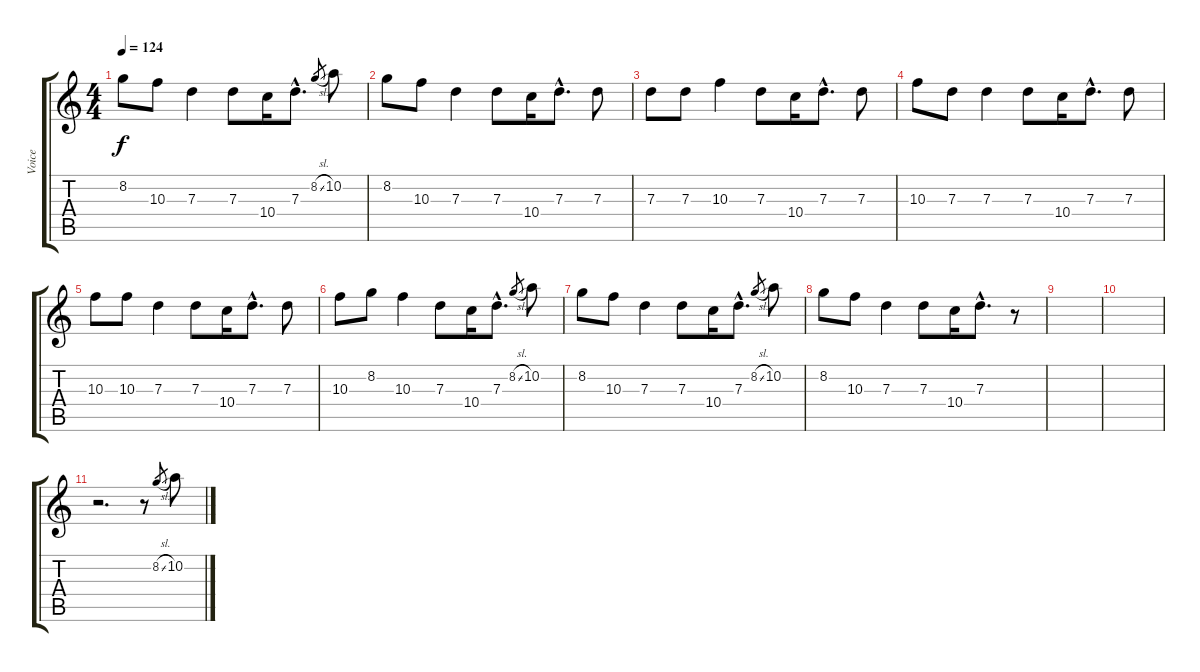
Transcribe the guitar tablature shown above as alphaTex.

\track ("Voice" "Voice") {instrument acousticguitarnylon}
\staff {score tabs}
\tuning (E4 B3 G3 D3 A2 E2) {hide}
\ts (4 4)
\tempo 124
\clef g2
\ks c
8.2.8{dy f} 10.3.8 7.3.4 7.3.8 10.4.16 7.3{hac}.8{d} 8.2{sl}.8{gr} 10.2.8 |
8.2.8 10.3.8 7.3.4 7.3.8 10.4.16 7.3{hac}.8{d} 7.3.8 |
7.3.8 7.3.8 10.3.4 7.3.8 10.4.16 7.3{hac}.8{d} 7.3.8 |
10.3.8 7.3.8 7.3.4 7.3.8 10.4.16 7.3{hac}.8{d} 7.3.8 |
10.3.8 10.3.8 7.3.4 7.3.8 10.4.16 7.3{hac}.8{d} 7.3.8 |
10.3.8 8.2.8 10.3.4 7.3.8 10.4.16 7.3{hac}.8{d} 8.2{sl}.8{gr} 10.2.8 |
8.2.8 10.3.8 7.3.4 7.3.8 10.4.16 7.3{hac}.8{d} 8.2{sl}.8{gr} 10.2.8 |
8.2.8 10.3.8 7.3.4 7.3.8 10.4.16 7.3{hac}.8{d} r.8 |
|
|
r.2{d} r.8 8.2{sl}.8{gr} 10.2.8
